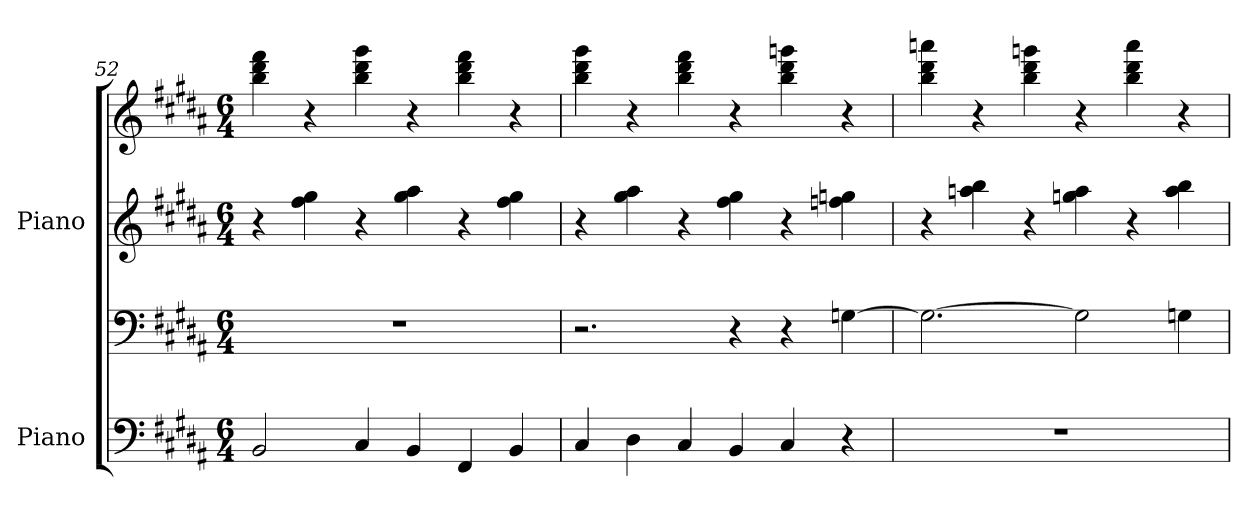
**kern	**kern	**kern	**kern
*part2	*part2	*part1	*part1
*staff4	*staff3	*staff2	*staff1
*I"Piano	*	*I"Piano	*
*I'Pno.	*	*I'Pno.	*
*clefF4	*clefF4	*clefG2	*clefG2
*k[f#c#g#d#a#]	*k[f#c#g#d#a#]	*k[f#c#g#d#a#]	*k[f#c#g#d#a#]
*M6/4	*M6/4	*M6/4	*M6/4
=52	=52	=52	=52
2BB/	1.r	4r	4bb\ 4ddd#\ 4fff#\
.	.	4ff#\ 4gg#\	4r
4C#/	.	4r	4bb\ 4ddd#\ 4ggg#\
4BB/	.	4gg#\ 4aa#\	4r
4FF#/	.	4r	4bb\ 4ddd#\ 4fff#\
4BB/	.	4ff#\ 4gg#\	4r
!!LO:PB:g=z
=53	=53	=53	=53
4C#/	2.r	4r	4bb\ 4ddd#\ 4ggg#\
4D#\	.	4gg#\ 4aa#\	4r
4C#/	.	4r	4bb\ 4ddd#\ 4fff#\
4BB/	4r	4ff#\ 4gg#\	4r
4C#/	4r	4r	4bb\ 4ddd#\ 4gggn\
4r	[4Gn\	4ffn\ 4ggn\	4r
=54	=54	=54	=54
1.r	2.G\_	4r	4bb\ 4ddd#\ 4aaan\
.	.	4aan\ 4bb\	4r
.	.	4r	4bb\ 4ddd#\ 4gggn\
.	2G\]	4ggn\ 4aa\	4r
.	.	4r	4bb\ 4ddd#\ 4aaa\
.	4Gn\	4aa\ 4bb\	4r
=	=	=	=
*-	*-	*-	*-
